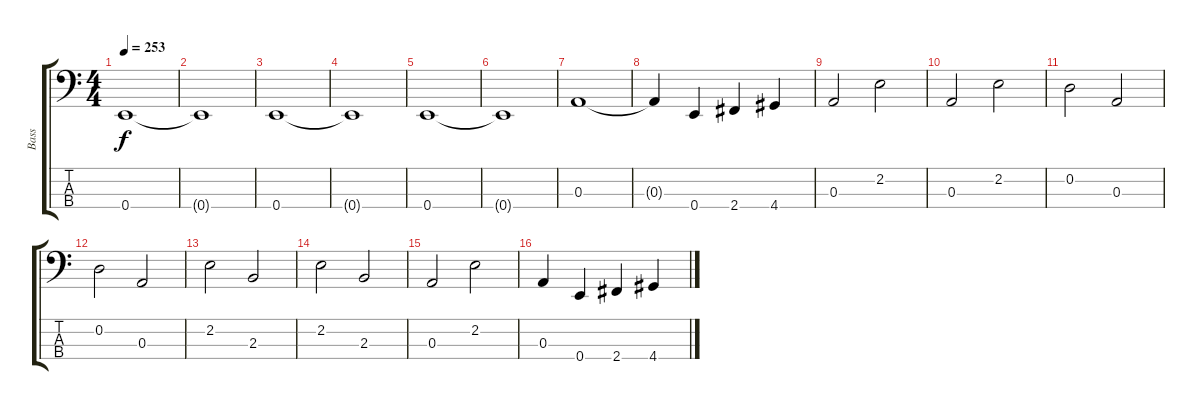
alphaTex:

\track ("Bass" "Bass") {instrument electricbassfinger}
\staff {score tabs}
\tuning (G2 D2 A1 E1) {hide}
\ts (4 4)
\tempo 253
\clef f4
\ks c
0.4.1{dy f instrument electricbassfinger} |
0.4{t}.1 |
0.4.1 |
0.4{t}.1 |
0.4.1 |
0.4{t}.1 |
0.3.1 |
0.3{t}.4 0.4.4 2.4.4 4.4.4 |
0.3.2 2.2.2 |
0.3.2 2.2.2 |
0.2.2 0.3.2 |
0.2.2 0.3.2 |
2.2.2 2.3.2 |
2.2.2 2.3.2 |
0.3.2 2.2.2 |
0.3.4 0.4.4 2.4.4 4.4.4
